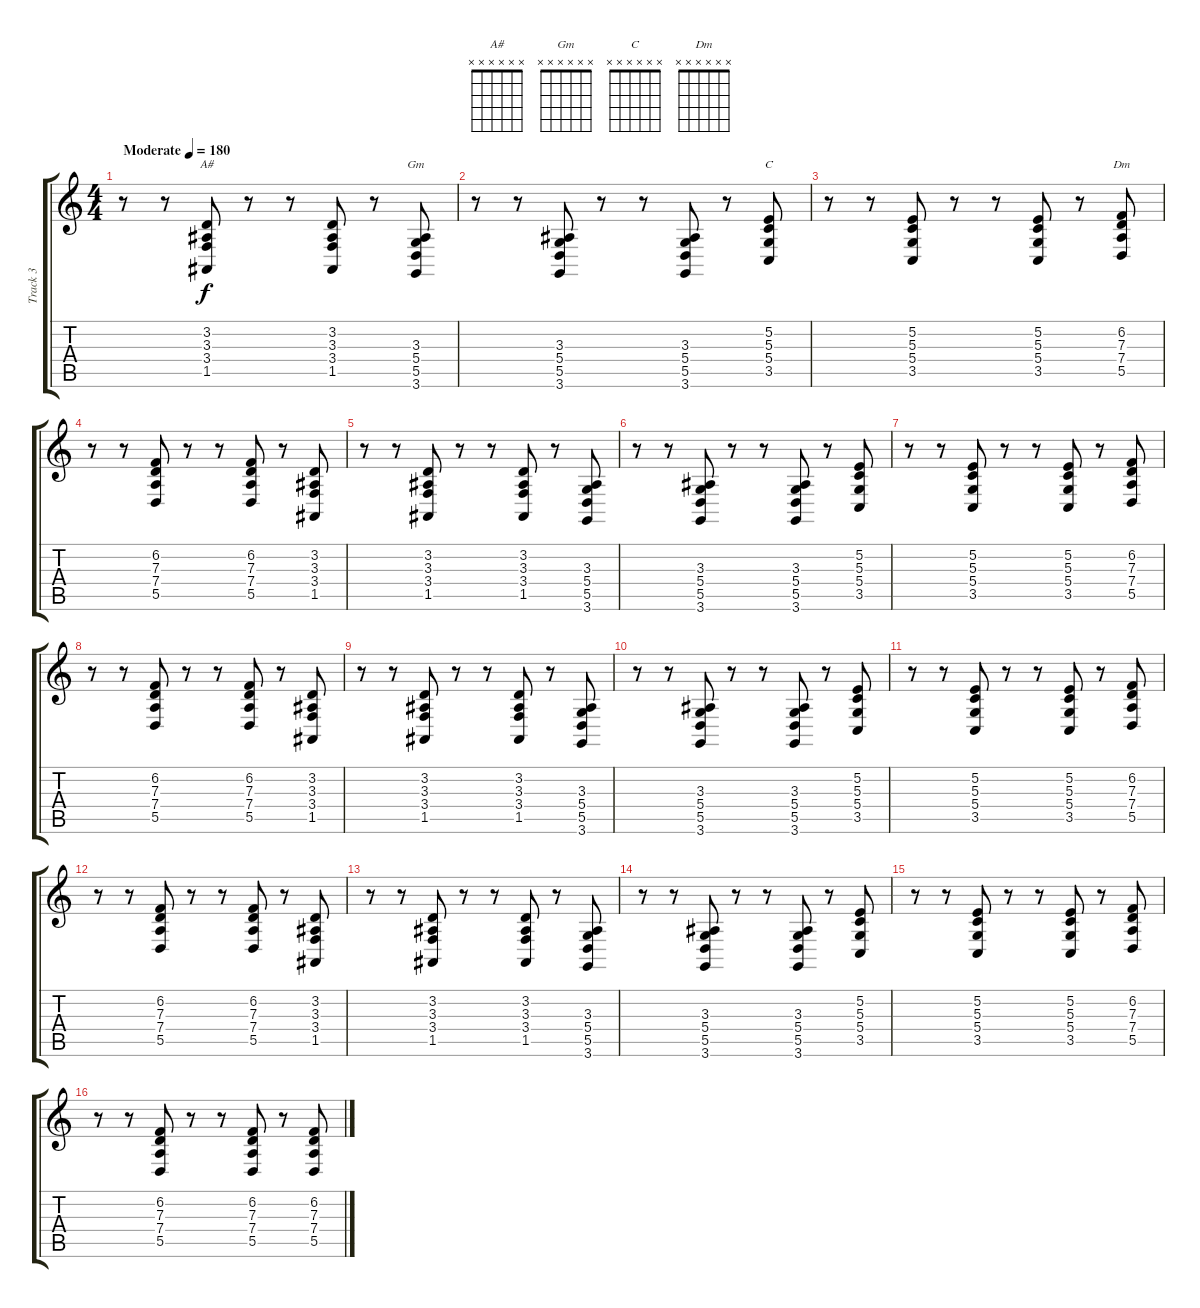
\track ("Track 3" "Track 3") {instrument accordion}
\staff {score tabs}
\tuning (E4 B3 G3 D3 A2 E2) {hide}
\chord ("A#" x x x x x x)
\chord ("Gm" x x x x x x)
\chord ("C" x x x x x x)
\chord ("Dm" x x x x x x)
\ts (4 4)
\tempo (180 "Moderate")
\clef g2
\ks c
r.8{dy f instrument accordion} r.8 (3.2 3.3 3.4 1.5).8{ch "A#"} r.8 r.8 (3.2 3.3 3.4 1.5).8 r.8 (3.3 5.4 5.5 3.6).8{ch "Gm"} |
r.8 r.8 (3.3 5.4 5.5 3.6).8 r.8 r.8 (3.3 5.4 5.5 3.6).8 r.8 (5.2 5.3 5.4 3.5).8{ch "C"} |
r.8 r.8 (5.2 5.3 5.4 3.5).8 r.8 r.8 (5.2 5.3 5.4 3.5).8 r.8 (6.2 7.3 7.4 5.5).8{ch "Dm"} |
r.8 r.8 (6.2 7.3 7.4 5.5).8 r.8 r.8 (6.2 7.3 7.4 5.5).8 r.8 (3.2 3.3 3.4 1.5).8 |
r.8 r.8 (3.2 3.3 3.4 1.5).8 r.8 r.8 (3.2 3.3 3.4 1.5).8 r.8 (3.3 5.4 5.5 3.6).8 |
r.8 r.8 (3.3 5.4 5.5 3.6).8 r.8 r.8 (3.3 5.4 5.5 3.6).8 r.8 (5.2 5.3 5.4 3.5).8 |
r.8 r.8 (5.2 5.3 5.4 3.5).8 r.8 r.8 (5.2 5.3 5.4 3.5).8 r.8 (6.2 7.3 7.4 5.5).8 |
r.8 r.8 (6.2 7.3 7.4 5.5).8 r.8 r.8 (6.2 7.3 7.4 5.5).8 r.8 (3.2 3.3 3.4 1.5).8 |
r.8 r.8 (3.2 3.3 3.4 1.5).8 r.8 r.8 (3.2 3.3 3.4 1.5).8 r.8 (3.3 5.4 5.5 3.6).8 |
r.8 r.8 (3.3 5.4 5.5 3.6).8 r.8 r.8 (3.3 5.4 5.5 3.6).8 r.8 (5.2 5.3 5.4 3.5).8 |
r.8 r.8 (5.2 5.3 5.4 3.5).8 r.8 r.8 (5.2 5.3 5.4 3.5).8 r.8 (6.2 7.3 7.4 5.5).8 |
r.8 r.8 (6.2 7.3 7.4 5.5).8 r.8 r.8 (6.2 7.3 7.4 5.5).8 r.8 (3.2 3.3 3.4 1.5).8 |
r.8 r.8 (3.2 3.3 3.4 1.5).8 r.8 r.8 (3.2 3.3 3.4 1.5).8 r.8 (3.3 5.4 5.5 3.6).8 |
r.8 r.8 (3.3 5.4 5.5 3.6).8 r.8 r.8 (3.3 5.4 5.5 3.6).8 r.8 (5.2 5.3 5.4 3.5).8 |
r.8 r.8 (5.2 5.3 5.4 3.5).8 r.8 r.8 (5.2 5.3 5.4 3.5).8 r.8 (6.2 7.3 7.4 5.5).8 |
r.8 r.8 (6.2 7.3 7.4 5.5).8 r.8 r.8 (6.2 7.3 7.4 5.5).8 r.8 (6.2 7.3 7.4 5.5).8
